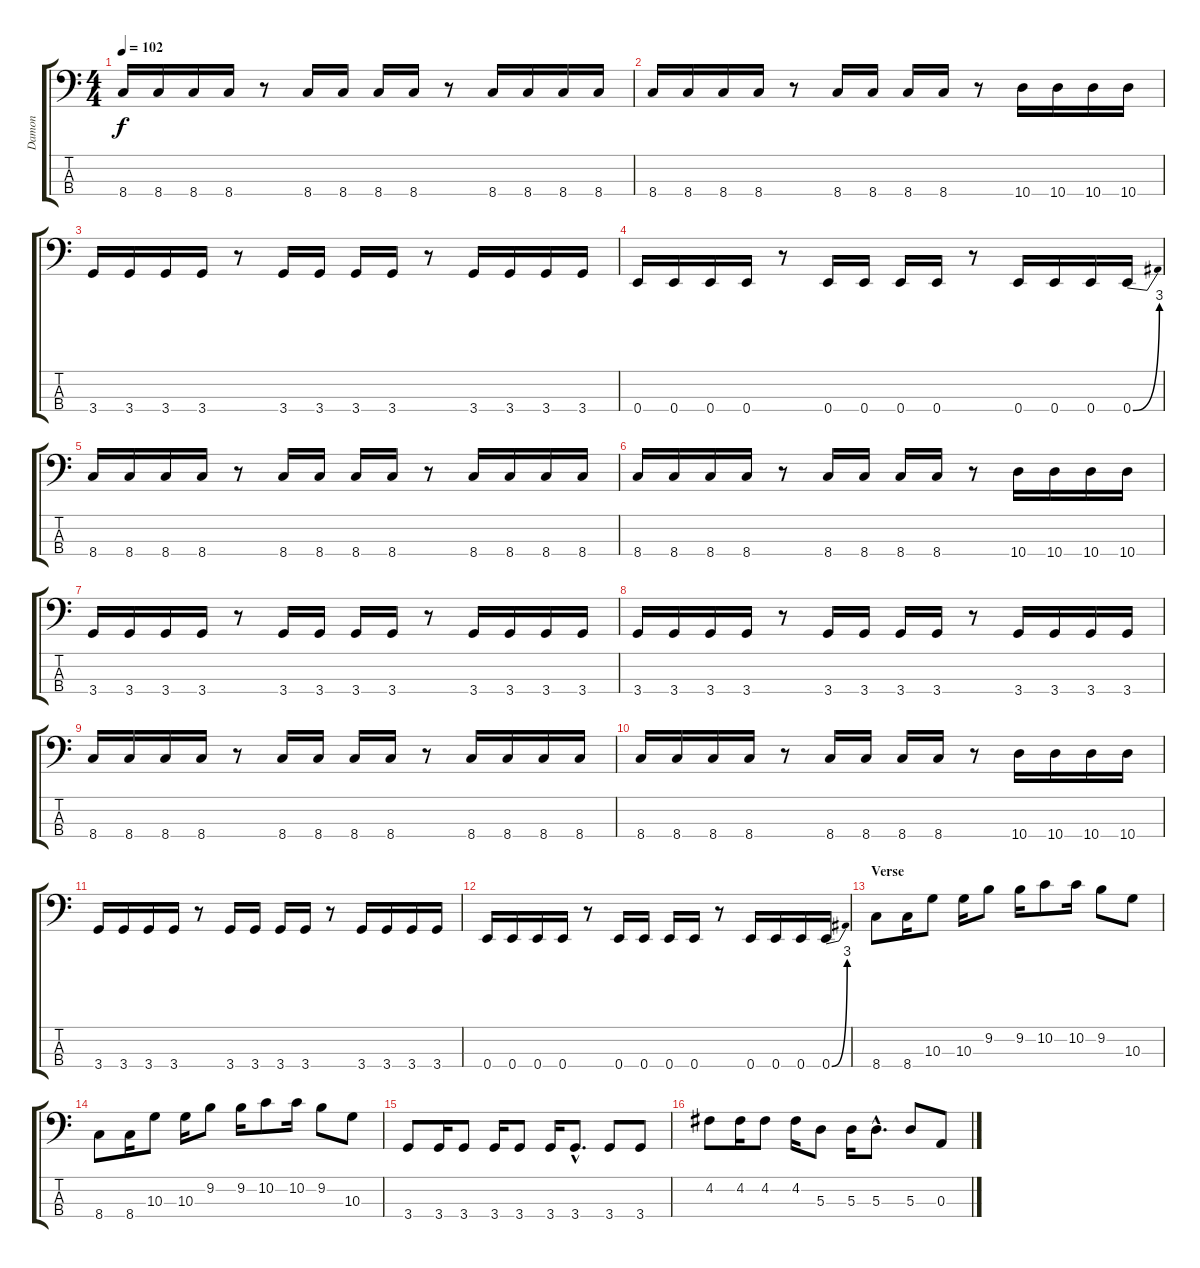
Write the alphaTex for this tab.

\track ("Damon" "Damon") {instrument acousticbass}
\staff {score tabs}
\tuning (G2 D2 A1 E1) {hide}
\ts (4 4)
\tempo 102
\clef f4
\ks c
8.4.16{dy f} 8.4.16 8.4.16 8.4.16 r.8 8.4.16 8.4.16 8.4.16 8.4.16 r.8 8.4.16 8.4.16 8.4.16 8.4.16 |
8.4.16 8.4.16 8.4.16 8.4.16 r.8 8.4.16 8.4.16 8.4.16 8.4.16 r.8 10.4.16 10.4.16 10.4.16 10.4.16 |
3.4.16 3.4.16 3.4.16 3.4.16 r.8 3.4.16 3.4.16 3.4.16 3.4.16 r.8 3.4.16 3.4.16 3.4.16 3.4.16 |
0.4.16 0.4.16 0.4.16 0.4.16 r.8 0.4.16 0.4.16 0.4.16 0.4.16 r.8 0.4.16 0.4.16 0.4.16 0.4{be (bend 0 0 60 12)}.16 |
8.4.16 8.4.16 8.4.16 8.4.16 r.8 8.4.16 8.4.16 8.4.16 8.4.16 r.8 8.4.16 8.4.16 8.4.16 8.4.16 |
8.4.16 8.4.16 8.4.16 8.4.16 r.8 8.4.16 8.4.16 8.4.16 8.4.16 r.8 10.4.16 10.4.16 10.4.16 10.4.16 |
3.4.16 3.4.16 3.4.16 3.4.16 r.8 3.4.16 3.4.16 3.4.16 3.4.16 r.8 3.4.16 3.4.16 3.4.16 3.4.16 |
3.4.16 3.4.16 3.4.16 3.4.16 r.8 3.4.16 3.4.16 3.4.16 3.4.16 r.8 3.4.16 3.4.16 3.4.16 3.4.16 |
8.4.16 8.4.16 8.4.16 8.4.16 r.8 8.4.16 8.4.16 8.4.16 8.4.16 r.8 8.4.16 8.4.16 8.4.16 8.4.16 |
8.4.16 8.4.16 8.4.16 8.4.16 r.8 8.4.16 8.4.16 8.4.16 8.4.16 r.8 10.4.16 10.4.16 10.4.16 10.4.16 |
3.4.16 3.4.16 3.4.16 3.4.16 r.8 3.4.16 3.4.16 3.4.16 3.4.16 r.8 3.4.16 3.4.16 3.4.16 3.4.16 |
0.4.16 0.4.16 0.4.16 0.4.16 r.8 0.4.16 0.4.16 0.4.16 0.4.16 r.8 0.4.16 0.4.16 0.4.16 0.4{be (bend 0 0 60 12)}.16 |
\section ("" "Verse")
8.4.8 8.4.16 10.3.8 10.3.16 9.2.8 9.2.16 10.2.8 10.2.16 9.2.8 10.3.8 |
8.4.8 8.4.16 10.3.8 10.3.16 9.2.8 9.2.16 10.2.8 10.2.16 9.2.8 10.3.8 |
3.4.8 3.4.16 3.4.8 3.4.16 3.4.8 3.4.16 3.4{hac}.8{d} 3.4.8 3.4.8 |
4.2.8 4.2.16 4.2.8 4.2.16 5.3.8 5.3.16 5.3{hac}.8{d} 5.3.8 0.3.8
